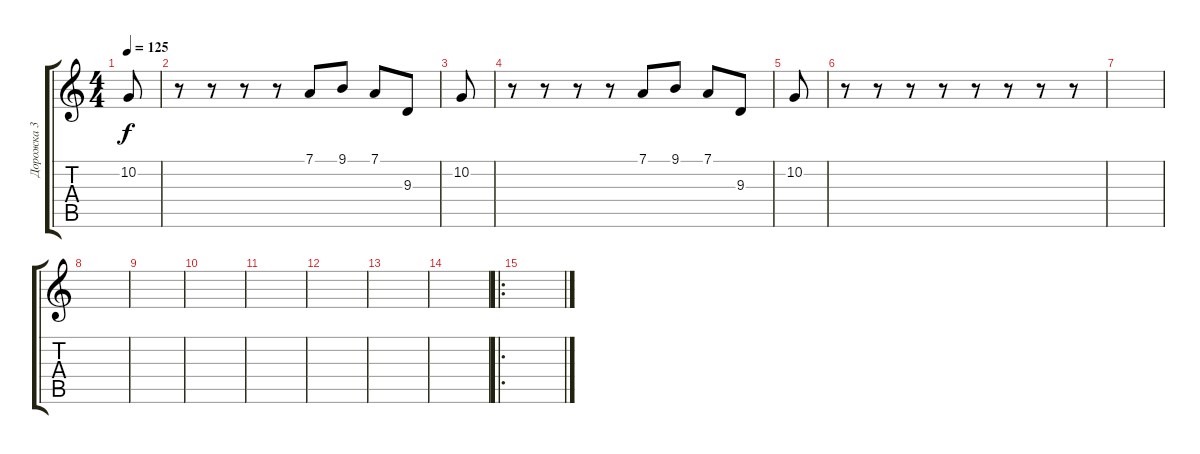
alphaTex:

\track ("Дорожка 3" "Дорожка 3") {instrument acousticgrandpiano}
\staff {score tabs}
\tuning (D4 A3 F3 C3 G2 C2) {hide}
\ts (4 4)
\tempo 125
\clef g2
\ks c
10.2.8{dy f} |
r.8 r.8 r.8 r.8 7.1.8 9.1.8 7.1.8 9.3.8 |
10.2.8 |
r.8 r.8 r.8 r.8 7.1.8 9.1.8 7.1.8 9.3.8 |
10.2.8 |
r.8 r.8 r.8 r.8 r.8 r.8 r.8 r.8 |
|
|
|
|
|
|
|
|
\ro
